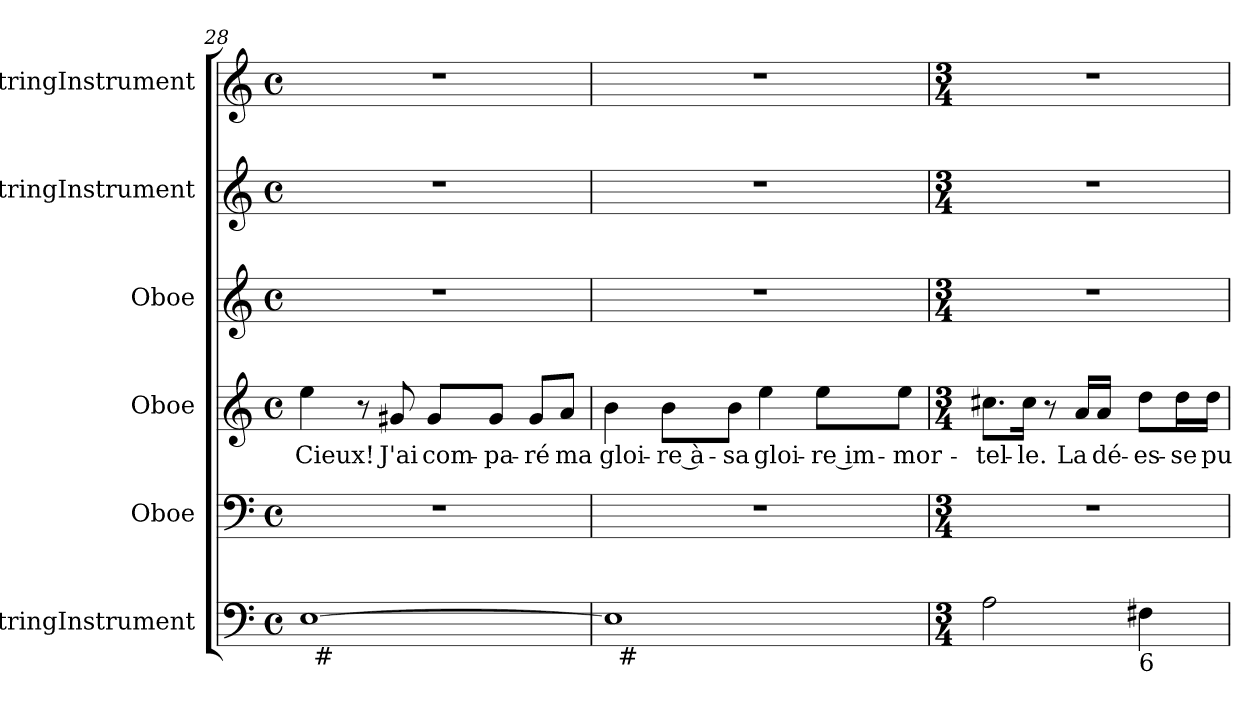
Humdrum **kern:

**kern	**kern	**kern	**text	**kern	**kern	**kern
*part6	*part5	*part4	*part4	*part3	*part2	*part1
*staff6	*staff5	*staff4	*staff4	*staff3	*staff2	*staff1
*I"StringInstrument	*I"Oboe	*I"Oboe	*	*I"Oboe	*I"StringInstrument	*I"StringInstrument
*I'Str	*I'Ob	*I'Ob	*	*I'Ob	*I'Str	*I'Str
*clefF4	*clefF4	*clefG2	*	*clefG2	*clefG2	*clefG2
*k[]	*k[]	*k[]	*	*k[]	*k[]	*k[]
*C:	*C:	*C:	*	*C:	*C:	*C:
*M4/4	*M4/4	*M4/4	*	*M4/4	*M4/4	*M4/4
*met(c)	*met(c)	*met(c)	*	*met(c)	*met(c)	*met(c)
=28	=28	=28	=28	=28	=28	=28
*^	*	*	*	*	*	*
[1E	32ryy	1r	4ee\	Cieux!	1r	1r	1r
!	!LO:TX:b:t=#	!	!	!	!	!	!
.	2ryy	.	.	.	.	.	.
.	.	.	8r	.	.	.	.
.	.	.	8g#X/	J'ai	.	.	.
.	.	.	8g#/L	com-	.	.	.
.	4...ryy	.	.	.	.	.	.
.	.	.	8g#/J	-pa-	.	.	.
.	.	.	8g#/L	-ré	.	.	.
.	.	.	8a/J	ma	.	.	.
=29	=29	=29	=29	=29	=29	=29	=29
1E]	32ryy	1r	4b\	gloi-	1r	1r	1r
!	!LO:TX:b:t=#	!	!	!	!	!	!
.	2ryy	.	.	.	.	.	.
.	.	.	8b\L	-re à-	.	.	.
.	.	.	8b\J	-sa	.	.	.
.	.	.	4ee\	gloi-	.	.	.
.	4...ryy	.	.	.	.	.	.
.	.	.	8ee\L	-re im-	.	.	.
.	.	.	8ee\J	-mor-	.	.	.
*v	*v	*	*	*	*	*	*
!!LO:LB:g=z
=30	=30	=30	=30	=30	=30	=30
*M3/4	*M3/4	*M3/4	*	*M3/4	*M3/4	*M3/4
*^	*	*	*	*	*	*
!LO:TX:b:t=#	!	!	!	!	!	!	!
*v	*v	*	*	*	*	*	*
2A\	2.r	8.cc#X\L	-tel-	2.r	2.r	2.r
.	.	16cc#\Jk	-le.	.	.	.
.	.	8r	.	.	.	.
.	.	16a/LL	La	.	.	.
.	.	16a/JJ	dé-	.	.	.
!LO:TX:b:t=6	!	!	!	!	!	!
4F#X\	.	8dd\L	-es-	.	.	.
.	.	16dd\L	-se	.	.	.
.	.	16dd\JJ	pu-	.	.	.
=	=	=	=	=	=	=
*-	*-	*-	*-	*-	*-	*-
